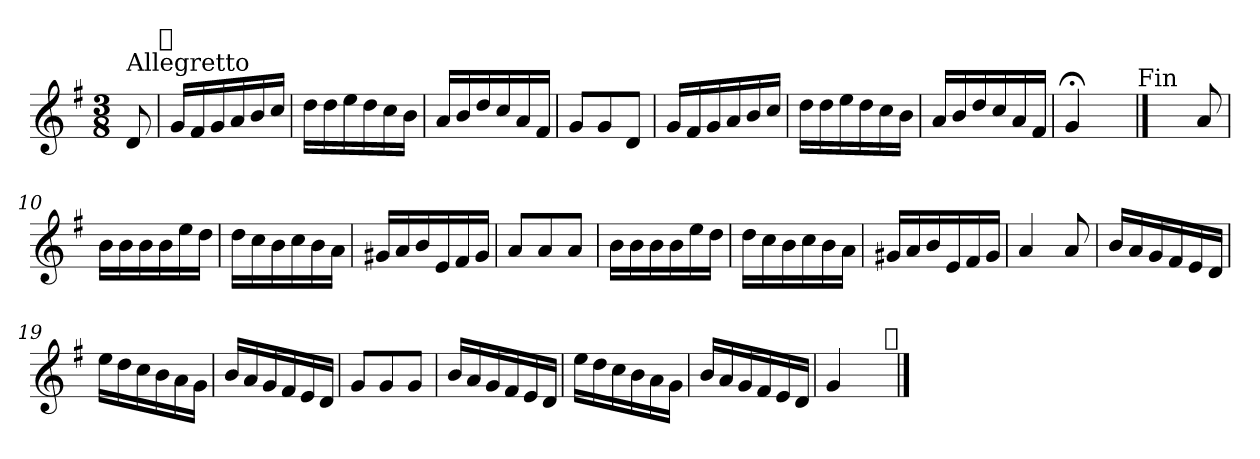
**kern
*part1
*staff1
*clefG2
*k[f#]
*G:
*M3/8
=
!LO:TX:a:t=Allegretto
8d/
!LO:TX:a:t=𝄋
=1
16g/LL
16f#/
16g/
16a/
16b/
16cc/JJ
=2
16dd\LL
16dd\
16ee\
16dd\
16cc\
16b\JJ
=3
16a/LL
16b/
16dd/
16cc/
16a/
16f#/JJ
=4
8g/L
8g/
8d/J
=5
16g/LL
16f#/
16g/
16a/
16b/
16cc/JJ
=6
16dd\LL
16dd\
16ee\
16dd\
16cc\
16b\JJ
!!LO:LB:g=z
=7
16a/LL
16b/
16dd/
16cc/
16a/
16f#/JJ
=8
4g;</
8ryy
!LO:TX:a:t=Fin
==9
4ryy
8a/
=10
16b\LL
16b\
16b\
16b\
16ee\
16dd\JJ
=11
16dd\LL
16cc\
16b\
16cc\
16b\
16a\JJ
=12
16g#X/LL
16a/
16b/
16e/
16f#/
16g#/JJ
=13
8a/L
8a/
8a/J
=14
16b\LL
16b\
16b\
16b\
16ee\
16dd\JJ
!!LO:LB:g=z
=15
16dd\LL
16cc\
16b\
16cc\
16b\
16a\JJ
=16
16g#X/LL
16a/
16b/
16e/
16f#/
16g#/JJ
=17
4a/
8a/
=18
16b/LL
16a/
16g/
16f#/
16e/
16d/JJ
=19
16ee\LL
16dd\
16cc\
16b\
16a\
16g\JJ
=20
16b/LL
16a/
16g/
16f#/
16e/
16d/JJ
!!LO:LB:g=z
=21
8g/L
8g/
8g/J
=22
16b/LL
16a/
16g/
16f#/
16e/
16d/JJ
=23
16ee\LL
16dd\
16cc\
16b\
16a\
16g\JJ
=24
16b/LL
16a/
16g/
16f#/
16e/
16d/JJ
=25
4g/
8ryy
!LO:TX:a:t=𝄋
==
*-
